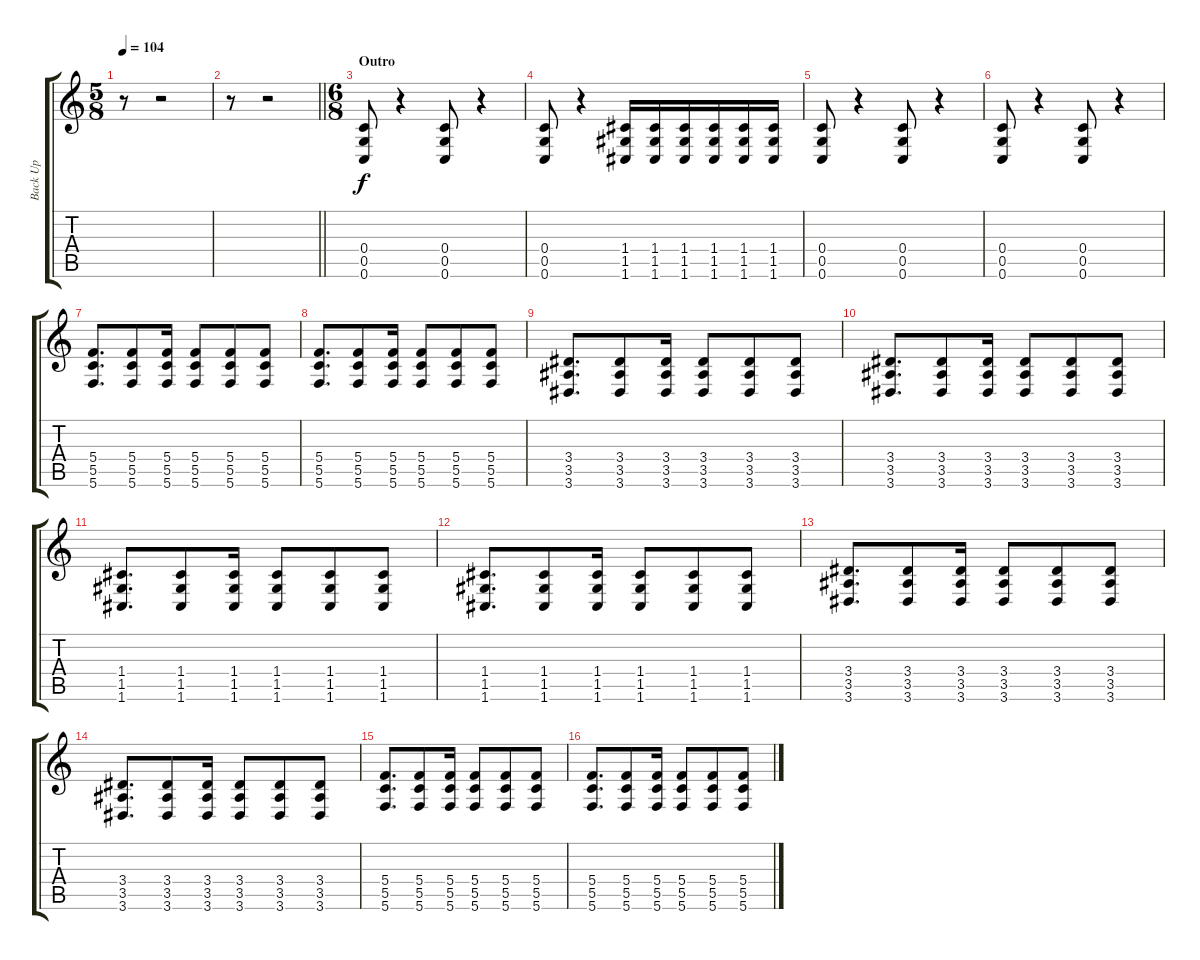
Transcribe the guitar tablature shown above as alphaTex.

\track ("Back Up" "Back Up") {instrument overdrivenguitar}
\staff {score tabs}
\tuning (D4 A3 F3 C3 G2 C2) {hide}
\ts (5 8)
\tempo 104
\clef g2
\ks c
r.8{dy f} r.2 |
\barLineRight lightlight
r.8 r.2 |
\ts (6 8)
\section ("" "Outro")
(0.4 0.5 0.6).8 r.4 (0.4 0.5 0.6).8 r.4 |
(0.4 0.5 0.6).8 r.4 (1.4 1.5 1.6).16 (1.4 1.5 1.6).16 (1.4 1.5 1.6).16 (1.4 1.5 1.6).16 (1.4 1.5 1.6).16 (1.4 1.5 1.6).16 |
(0.4 0.5 0.6).8 r.4 (0.4 0.5 0.6).8 r.4 |
(0.4 0.5 0.6).8 r.4 (0.4 0.5 0.6).8 r.4 |
(5.4 5.5 5.6).8{d} (5.4 5.5 5.6).8 (5.4 5.5 5.6).16 (5.4 5.5 5.6).8 (5.4 5.5 5.6).8 (5.4 5.5 5.6).8 |
(5.4 5.5 5.6).8{d} (5.4 5.5 5.6).8 (5.4 5.5 5.6).16 (5.4 5.5 5.6).8 (5.4 5.5 5.6).8 (5.4 5.5 5.6).8 |
(3.4 3.5 3.6).8{d} (3.4 3.5 3.6).8 (3.4 3.5 3.6).16 (3.4 3.5 3.6).8 (3.4 3.5 3.6).8 (3.4 3.5 3.6).8 |
(3.4 3.5 3.6).8{d} (3.4 3.5 3.6).8 (3.4 3.5 3.6).16 (3.4 3.5 3.6).8 (3.4 3.5 3.6).8 (3.4 3.5 3.6).8 |
(1.4 1.5 1.6).8{d} (1.4 1.5 1.6).8 (1.4 1.5 1.6).16 (1.4 1.5 1.6).8 (1.4 1.5 1.6).8 (1.4 1.5 1.6).8 |
(1.4 1.5 1.6).8{d} (1.4 1.5 1.6).8 (1.4 1.5 1.6).16 (1.4 1.5 1.6).8 (1.4 1.5 1.6).8 (1.4 1.5 1.6).8 |
(3.4 3.5 3.6).8{d} (3.4 3.5 3.6).8 (3.4 3.5 3.6).16 (3.4 3.5 3.6).8 (3.4 3.5 3.6).8 (3.4 3.5 3.6).8 |
(3.4 3.5 3.6).8{d} (3.4 3.5 3.6).8 (3.4 3.5 3.6).16 (3.4 3.5 3.6).8 (3.4 3.5 3.6).8 (3.4 3.5 3.6).8 |
(5.4 5.5 5.6).8{d} (5.4 5.5 5.6).8 (5.4 5.5 5.6).16 (5.4 5.5 5.6).8 (5.4 5.5 5.6).8 (5.4 5.5 5.6).8 |
(5.4 5.5 5.6).8{d} (5.4 5.5 5.6).8 (5.4 5.5 5.6).16 (5.4 5.5 5.6).8 (5.4 5.5 5.6).8 (5.4 5.5 5.6).8
